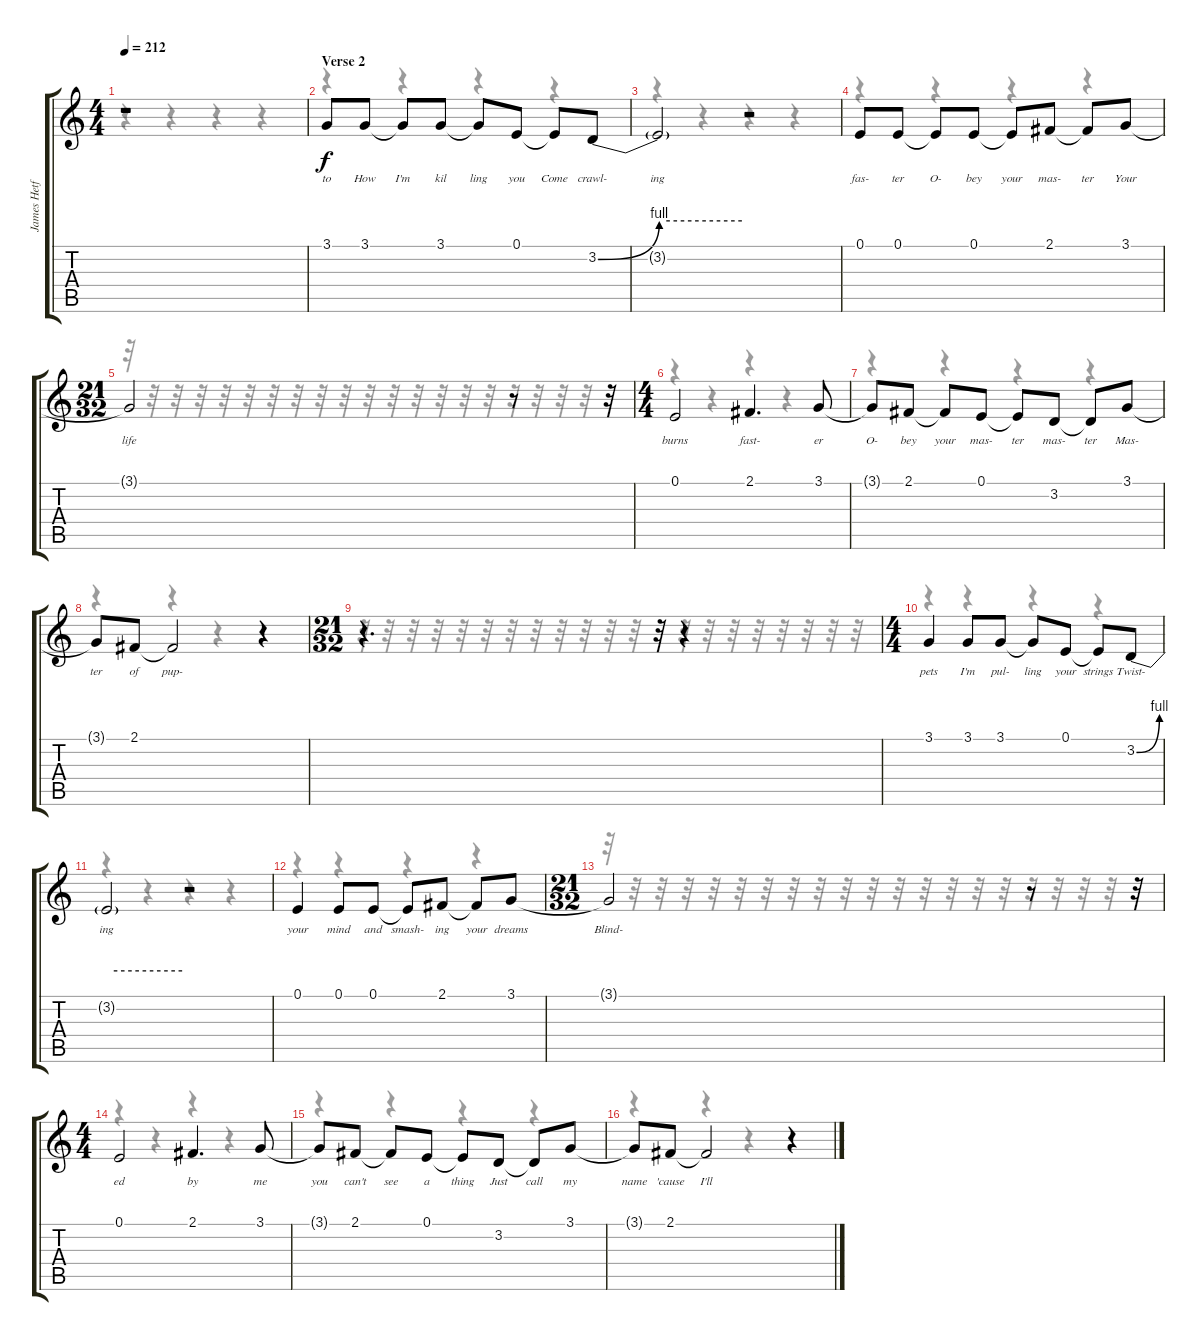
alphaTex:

\track ("James Hetfield (Vocals)" "James Hetf") {instrument baritonesax}
\staff {score tabs}
\tuning (E4 B3 G3 D3 A2 E2) {hide}
\voice
\ts (4 4)
\tempo 212
\clef g2
\ks c
r.1{dy f} |
\section ("" "Verse 2")
3.1.8{lyrics (0 "to") lyrics (1 "") lyrics (2 "") lyrics (3 "") lyrics (4 "")} 3.1.8{lyrics (0 "How") lyrics (1 "") lyrics (2 "") lyrics (3 "") lyrics (4 "")} 3.1{t}.8{lyrics (0 "I'm") lyrics (1 "") lyrics (2 "") lyrics (3 "") lyrics (4 "")} 3.1.8{lyrics (0 "kil") lyrics (1 "") lyrics (2 "") lyrics (3 "") lyrics (4 "")} 3.1{t}.8{lyrics (0 "ling") lyrics (1 "") lyrics (2 "") lyrics (3 "") lyrics (4 "")} 0.1.8{lyrics (0 "you") lyrics (1 "") lyrics (2 "") lyrics (3 "") lyrics (4 "")} 0.1{t}.8{lyrics (0 "Come") lyrics (1 "") lyrics (2 "") lyrics (3 "") lyrics (4 "")} 3.2{be (bend 0 0 60 4)}.8{lyrics (0 "crawl-") lyrics (1 "") lyrics (2 "") lyrics (3 "") lyrics (4 "")} |
3.2{be (hold 0 4 60 4) t}.2{lyrics (0 "ing") lyrics (1 "") lyrics (2 "") lyrics (3 "") lyrics (4 "")} r.2 |
0.1.8{lyrics (0 "fas-") lyrics (1 "") lyrics (2 "") lyrics (3 "") lyrics (4 "")} 0.1.8{lyrics (0 "ter") lyrics (1 "") lyrics (2 "") lyrics (3 "") lyrics (4 "")} 0.1{t}.8{lyrics (0 "O-") lyrics (1 "") lyrics (2 "") lyrics (3 "") lyrics (4 "")} 0.1.8{lyrics (0 "bey") lyrics (1 "") lyrics (2 "") lyrics (3 "") lyrics (4 "")} 0.1{t}.8{lyrics (0 "your") lyrics (1 "") lyrics (2 "") lyrics (3 "") lyrics (4 "")} 2.1.8{lyrics (0 "mas-") lyrics (1 "") lyrics (2 "") lyrics (3 "") lyrics (4 "")} 2.1{t}.8{lyrics (0 "ter") lyrics (1 "") lyrics (2 "") lyrics (3 "") lyrics (4 "")} 3.1.8{lyrics (0 "Your") lyrics (1 "") lyrics (2 "") lyrics (3 "") lyrics (4 "")} |
\ts (21 32)
3.1{t}.2{lyrics (0 "life") lyrics (1 "") lyrics (2 "") lyrics (3 "") lyrics (4 "")} r.8 r.32 |
\ts (4 4)
0.1.2{lyrics (0 "burns") lyrics (1 "") lyrics (2 "") lyrics (3 "") lyrics (4 "")} 2.1.4{d lyrics (0 "fast-") lyrics (1 "") lyrics (2 "") lyrics (3 "") lyrics (4 "")} 3.1.8{lyrics (0 "er") lyrics (1 "") lyrics (2 "") lyrics (3 "") lyrics (4 "")} |
3.1{t}.8{lyrics (0 "O-") lyrics (1 "") lyrics (2 "") lyrics (3 "") lyrics (4 "")} 2.1.8{lyrics (0 "bey") lyrics (1 "") lyrics (2 "") lyrics (3 "") lyrics (4 "")} 2.1{t}.8{lyrics (0 "your") lyrics (1 "") lyrics (2 "") lyrics (3 "") lyrics (4 "")} 0.1.8{lyrics (0 "mas-") lyrics (1 "") lyrics (2 "") lyrics (3 "") lyrics (4 "")} 0.1{t}.8{lyrics (0 "ter") lyrics (1 "") lyrics (2 "") lyrics (3 "") lyrics (4 "")} 3.2.8{lyrics (0 "mas-") lyrics (1 "") lyrics (2 "") lyrics (3 "") lyrics (4 "")} 3.2{t}.8{lyrics (0 "ter") lyrics (1 "") lyrics (2 "") lyrics (3 "") lyrics (4 "")} 3.1.8{lyrics (0 "Mas-") lyrics (1 "") lyrics (2 "") lyrics (3 "") lyrics (4 "")} |
3.1{t}.8{lyrics (0 "ter") lyrics (1 "") lyrics (2 "") lyrics (3 "") lyrics (4 "")} 2.1.8{lyrics (0 "of") lyrics (1 "") lyrics (2 "") lyrics (3 "") lyrics (4 "")} 2.1{t}.2{lyrics (0 "pup-") lyrics (1 "") lyrics (2 "") lyrics (3 "") lyrics (4 "")} r.4 |
\ts (21 32)
r.4{d} r.32 r.4 |
\ts (4 4)
3.1.4{lyrics (0 "pets") lyrics (1 "") lyrics (2 "") lyrics (3 "") lyrics (4 "")} 3.1.8{lyrics (0 "I'm") lyrics (1 "") lyrics (2 "") lyrics (3 "") lyrics (4 "")} 3.1.8{lyrics (0 "pul-") lyrics (1 "") lyrics (2 "") lyrics (3 "") lyrics (4 "")} 3.1{t}.8{lyrics (0 "ling") lyrics (1 "") lyrics (2 "") lyrics (3 "") lyrics (4 "")} 0.1.8{lyrics (0 "your") lyrics (1 "") lyrics (2 "") lyrics (3 "") lyrics (4 "")} 0.1{t}.8{lyrics (0 "strings") lyrics (1 "") lyrics (2 "") lyrics (3 "") lyrics (4 "")} 3.2{be (bend 0 0 60 4)}.8{lyrics (0 "Twist-") lyrics (1 "") lyrics (2 "") lyrics (3 "") lyrics (4 "")} |
3.2{be (hold 0 4 60 4) t}.2{lyrics (0 "ing") lyrics (1 "") lyrics (2 "") lyrics (3 "") lyrics (4 "")} r.2 |
0.1.4{lyrics (0 "your") lyrics (1 "") lyrics (2 "") lyrics (3 "") lyrics (4 "")} 0.1.8{lyrics (0 "mind") lyrics (1 "") lyrics (2 "") lyrics (3 "") lyrics (4 "")} 0.1.8{lyrics (0 "and") lyrics (1 "") lyrics (2 "") lyrics (3 "") lyrics (4 "")} 0.1{t}.8{lyrics (0 "smash-") lyrics (1 "") lyrics (2 "") lyrics (3 "") lyrics (4 "")} 2.1.8{lyrics (0 "ing") lyrics (1 "") lyrics (2 "") lyrics (3 "") lyrics (4 "")} 2.1{t}.8{lyrics (0 "your") lyrics (1 "") lyrics (2 "") lyrics (3 "") lyrics (4 "")} 3.1.8{lyrics (0 "dreams") lyrics (1 "") lyrics (2 "") lyrics (3 "") lyrics (4 "")} |
\ts (21 32)
3.1{t}.2{lyrics (0 "Blind-") lyrics (1 "") lyrics (2 "") lyrics (3 "") lyrics (4 "")} r.8 r.32 |
\ts (4 4)
0.1.2{lyrics (0 "ed") lyrics (1 "") lyrics (2 "") lyrics (3 "") lyrics (4 "")} 2.1.4{d lyrics (0 "by") lyrics (1 "") lyrics (2 "") lyrics (3 "") lyrics (4 "")} 3.1.8{lyrics (0 "me") lyrics (1 "") lyrics (2 "") lyrics (3 "") lyrics (4 "")} |
3.1{t}.8{lyrics (0 "you") lyrics (1 "") lyrics (2 "") lyrics (3 "") lyrics (4 "")} 2.1.8{lyrics (0 "can't") lyrics (1 "") lyrics (2 "") lyrics (3 "") lyrics (4 "")} 2.1{t}.8{lyrics (0 "see") lyrics (1 "") lyrics (2 "") lyrics (3 "") lyrics (4 "")} 0.1.8{lyrics (0 "a") lyrics (1 "") lyrics (2 "") lyrics (3 "") lyrics (4 "")} 0.1{t}.8{lyrics (0 "thing") lyrics (1 "") lyrics (2 "") lyrics (3 "") lyrics (4 "")} 3.2.8{lyrics (0 "Just") lyrics (1 "") lyrics (2 "") lyrics (3 "") lyrics (4 "")} 3.2{t}.8{lyrics (0 "call") lyrics (1 "") lyrics (2 "") lyrics (3 "") lyrics (4 "")} 3.1.8{lyrics (0 "my") lyrics (1 "") lyrics (2 "") lyrics (3 "") lyrics (4 "")} |
3.1{t}.8{lyrics (0 "name") lyrics (1 "") lyrics (2 "") lyrics (3 "") lyrics (4 "")} 2.1.8{lyrics (0 "'cause") lyrics (1 "") lyrics (2 "") lyrics (3 "") lyrics (4 "")} 2.1{t}.2{lyrics (0 "I'll") lyrics (1 "") lyrics (2 "") lyrics (3 "") lyrics (4 "")} r.4
\voice
\clef g2
\ottava regular
\simile none
\ks c
r.4{dy f} r.4 r.4 r.4 |
r.4 r.4 r.4 r.4 |
r.4 r.4 r.4 r.4 |
r.4 r.4 r.4 r.4 |
r.32 r.32 r.32 r.32 r.32 r.32 r.32 r.32 r.32 r.32 r.32 r.32 r.32 r.32 r.32 r.32 r.32 r.32 r.32 r.32 r.32 |
r.4 r.4 r.4 r.4 |
r.4 r.4 r.4 r.4 |
r.4 r.4 r.4 r.4 |
r.32 r.32 r.32 r.32 r.32 r.32 r.32 r.32 r.32 r.32 r.32 r.32 r.32 r.32 r.32 r.32 r.32 r.32 r.32 r.32 r.32 |
r.4 r.4 r.4 r.4 |
r.4 r.4 r.4 r.4 |
r.4 r.4 r.4 r.4 |
r.32 r.32 r.32 r.32 r.32 r.32 r.32 r.32 r.32 r.32 r.32 r.32 r.32 r.32 r.32 r.32 r.32 r.32 r.32 r.32 r.32 |
r.4 r.4 r.4 r.4 |
r.4 r.4 r.4 r.4 |
r.4 r.4 r.4 r.4
